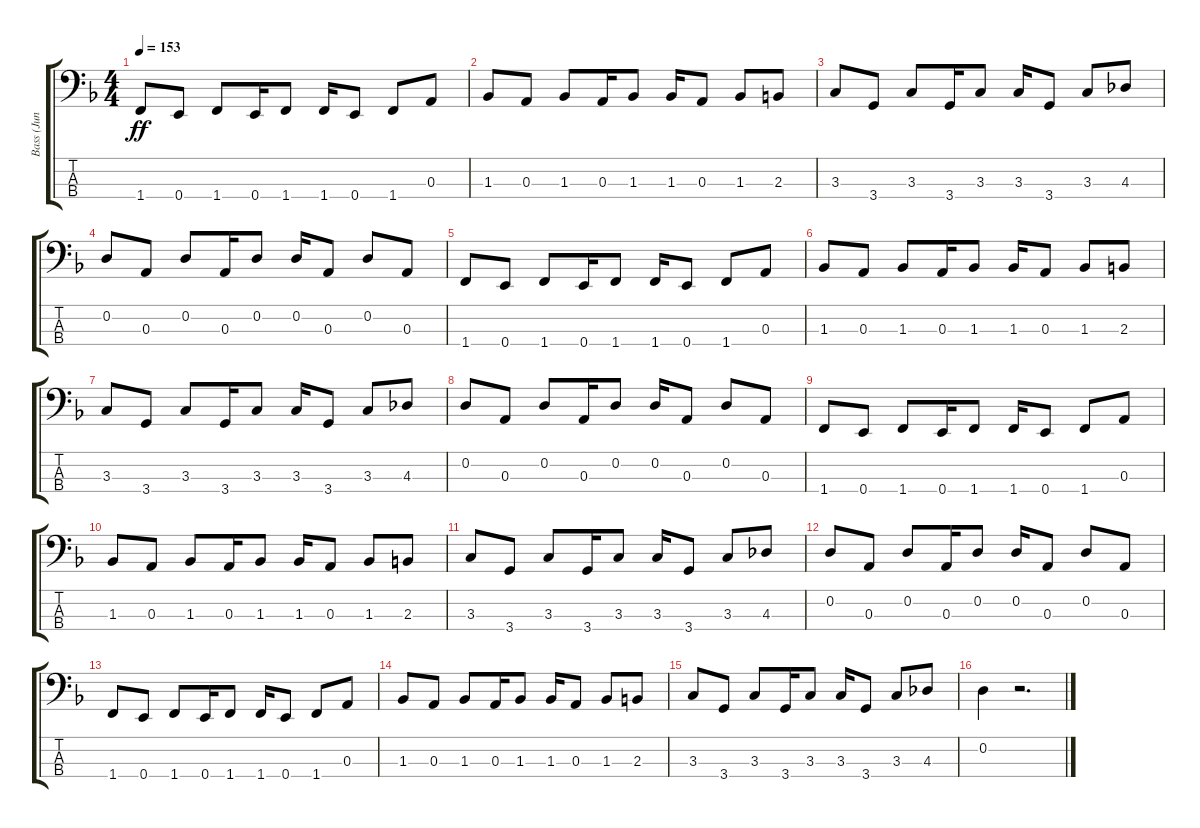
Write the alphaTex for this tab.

\track ("Bass (Jun Onose)" "Bass (Jun ") {instrument electricbasspick}
\staff {score tabs}
\tuning (G2 D2 A1 E1) {hide}
\ts (4 4)
\tempo 153
\clef f4
\ks f
1.4.8{dy ff} 0.4.8 1.4.8 0.4.16 1.4.8 1.4.16 0.4.8 1.4.8 0.3.8 |
1.3.8 0.3.8 1.3.8 0.3.16 1.3.8 1.3.16 0.3.8 1.3.8 2.3.8 |
3.3.8 3.4.8 3.3.8 3.4.16 3.3.8 3.3.16 3.4.8 3.3.8 4.3.8 |
0.2.8 0.3.8 0.2.8 0.3.16 0.2.8 0.2.16 0.3.8 0.2.8 0.3.8 |
1.4.8 0.4.8 1.4.8 0.4.16 1.4.8 1.4.16 0.4.8 1.4.8 0.3.8 |
1.3.8 0.3.8 1.3.8 0.3.16 1.3.8 1.3.16 0.3.8 1.3.8 2.3.8 |
3.3.8 3.4.8 3.3.8 3.4.16 3.3.8 3.3.16 3.4.8 3.3.8 4.3.8 |
0.2.8 0.3.8 0.2.8 0.3.16 0.2.8 0.2.16 0.3.8 0.2.8 0.3.8 |
1.4.8 0.4.8 1.4.8 0.4.16 1.4.8 1.4.16 0.4.8 1.4.8 0.3.8 |
1.3.8 0.3.8 1.3.8 0.3.16 1.3.8 1.3.16 0.3.8 1.3.8 2.3.8 |
3.3.8 3.4.8 3.3.8 3.4.16 3.3.8 3.3.16 3.4.8 3.3.8 4.3.8 |
0.2.8 0.3.8 0.2.8 0.3.16 0.2.8 0.2.16 0.3.8 0.2.8 0.3.8 |
1.4.8 0.4.8 1.4.8 0.4.16 1.4.8 1.4.16 0.4.8 1.4.8 0.3.8 |
1.3.8 0.3.8 1.3.8 0.3.16 1.3.8 1.3.16 0.3.8 1.3.8 2.3.8 |
3.3.8 3.4.8 3.3.8 3.4.16 3.3.8 3.3.16 3.4.8 3.3.8 4.3.8 |
0.2.4 r.2{d}
